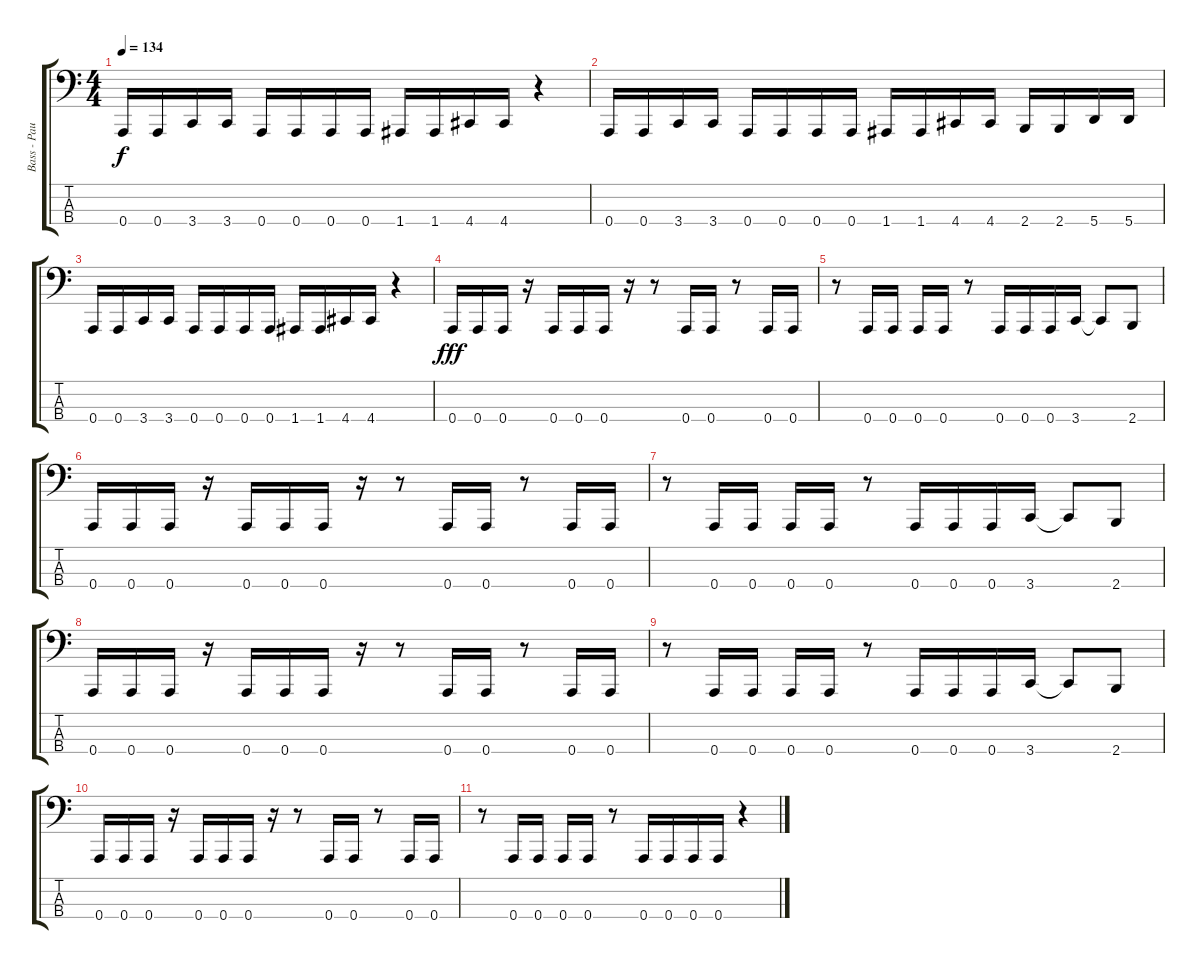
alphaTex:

\track ("Bass - Paul" "Bass - Pau") {instrument electricbasspick}
\staff {score tabs}
\tuning (D2 A1 E1 A0) {hide}
\ts (4 4)
\tempo 134
\clef f4
\ks c
0.4.16{dy f} 0.4.16 3.4.16 3.4.16 0.4.16 0.4.16 0.4.16 0.4.16 1.4.16 1.4.16 4.4.16 4.4.16 r.4 |
0.4.16 0.4.16 3.4.16 3.4.16 0.4.16 0.4.16 0.4.16 0.4.16 1.4.16 1.4.16 4.4.16 4.4.16 2.4.16 2.4.16 5.4.16 5.4.16 |
0.4.16 0.4.16 3.4.16 3.4.16 0.4.16 0.4.16 0.4.16 0.4.16 1.4.16 1.4.16 4.4.16 4.4.16 r.4 |
0.4.16{dy fff} 0.4.16 0.4.16 r.16 0.4.16 0.4.16 0.4.16 r.16 r.8 0.4.16 0.4.16 r.8 0.4.16 0.4.16 |
r.8 0.4.16 0.4.16 0.4.16 0.4.16 r.8 0.4.16 0.4.16 0.4.16 3.4.16 3.4{t}.8 2.4.8 |
0.4.16 0.4.16 0.4.16 r.16 0.4.16 0.4.16 0.4.16 r.16 r.8 0.4.16 0.4.16 r.8 0.4.16 0.4.16 |
r.8 0.4.16 0.4.16 0.4.16 0.4.16 r.8 0.4.16 0.4.16 0.4.16 3.4.16 3.4{t}.8 2.4.8 |
0.4.16 0.4.16 0.4.16 r.16 0.4.16 0.4.16 0.4.16 r.16 r.8 0.4.16 0.4.16 r.8 0.4.16 0.4.16 |
r.8 0.4.16 0.4.16 0.4.16 0.4.16 r.8 0.4.16 0.4.16 0.4.16 3.4.16 3.4{t}.8 2.4.8 |
0.4.16 0.4.16 0.4.16 r.16 0.4.16 0.4.16 0.4.16 r.16 r.8 0.4.16 0.4.16 r.8 0.4.16 0.4.16 |
r.8 0.4.16 0.4.16 0.4.16 0.4.16 r.8 0.4.16 0.4.16 0.4.16 0.4.16 r.4
